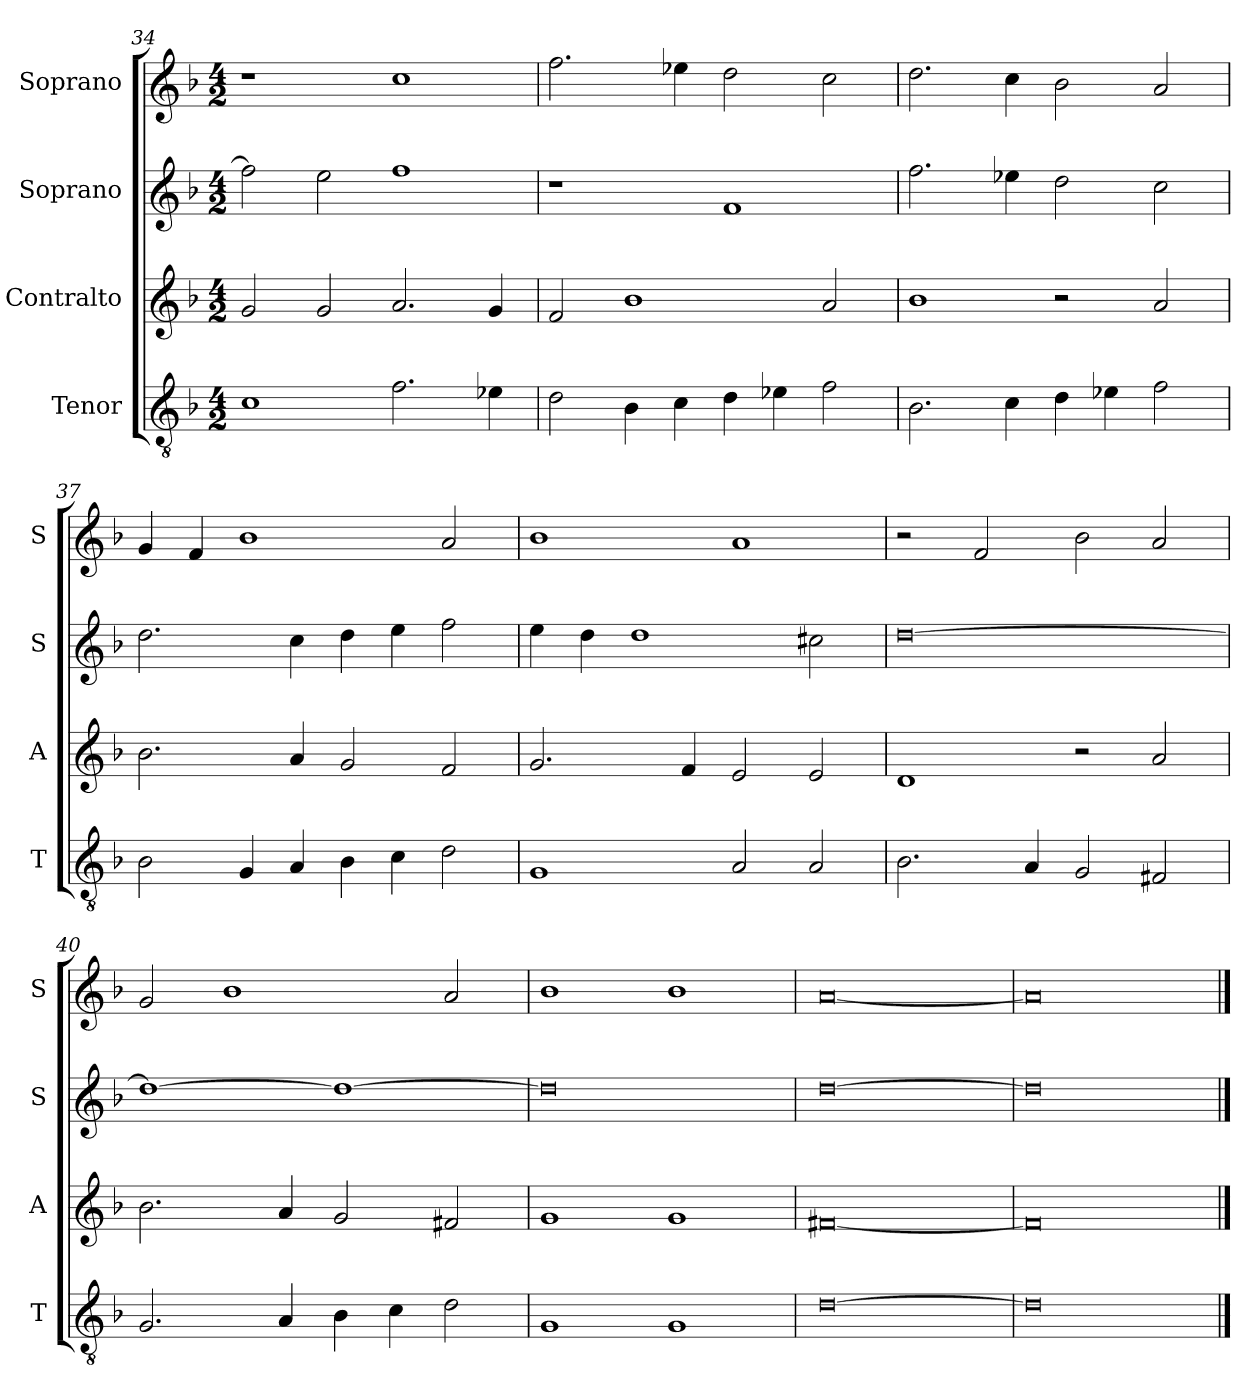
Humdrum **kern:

**kern	**kern	**kern	**kern
*part4	*part3	*part2	*part1
*staff4	*staff3	*staff2	*staff1
*I"Tenor	*I"Contralto	*I"Soprano	*I"Soprano
*I'T	*I'A	*I'S	*I'S
*clefGv2	*clefG2	*clefG2	*clefG2
*k[b-]	*k[b-]	*k[b-]	*k[b-]
*G:dor	*G:dor	*G:dor	*G:dor
*M4/2	*M4/2	*M4/2	*M4/2
=34	=34	=34	=34
1c	2g	2ff]	1r
.	2g	2ee	.
2.f	2.a	1ff	1cc
4e-X	4g	.	.
=35	=35	=35	=35
2d	2f	1r	2.ff
4B-	1b-	.	.
4c	.	.	4ee-X
4d	.	1f	2dd
4e-X	.	.	.
2f	2a	.	2cc
=36	=36	=36	=36
2.B-	1b-	2.ff	2.dd
4c	.	4ee-X	4cc
4d	2r	2dd	2b-
4e-X	.	.	.
2f	2a	2cc	2a
=37	=37	=37	=37
2B-	2.b-	2.dd	4g
.	.	.	4f
4G	.	.	1b-
4A	4a	4cc	.
4B-	2g	4dd	.
4c	.	4ee	.
2d	2f	2ff	2a
=38	=38	=38	=38
1G	2.g	4ee	1b-
.	.	4dd	.
.	.	1dd	.
.	4f	.	.
2A	2e	.	1a
2A	2e	2cc#X	.
=39	=39	=39	=39
2.B-	1d	[0dd	2r
.	.	.	2f
4A	.	.	.
2G	2r	.	2b-
2F#X	2a	.	2a
=40	=40	=40	=40
2.G	2.b-	1dd_	2g
.	.	.	1b-
4A	4a	.	.
4B-	2g	1dd_	.
4c	.	.	.
2d	2f#X	.	2a
=41	=41	=41	=41
1G	1g	0dd]	1b-
1G	1g	.	1b-
=42	=42	=42	=42
[0d	[0f#X	[0dd	[0a
=43	=43	=43	=43
0d]	0f#]	0dd]	0a]
==	==	==	==
*-	*-	*-	*-
